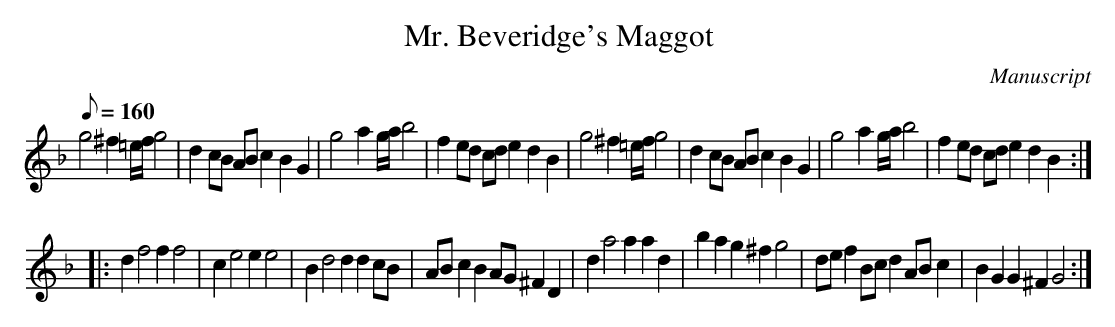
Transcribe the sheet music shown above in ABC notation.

X:1
T: Mr. Beveridge's Maggot
M:3/2s
L:1/8
Q:160
O:Manuscript
K:Dm
g4 ^f2 =e/2f/2 g4| d2 cB AB c2 B2 G2| g4 a2 g/2a/2 b4|f2 ed cd e2 d2 B2| g4 ^f2 =e/2f/2 g4| d2 cB AB c2 B2 G2| g4 a2 g/2a/2 b4|f2 ed cd e2 d2 B2 :|
|: d2 f4 f2 f4| c2 e4 e2 e4| B2 d4 d2 d2 cB|AB c2 B2 AG ^F2 D2| d2 a4 a2 a2 d2| b2 a2 g2 ^f2 g4| de f2 Bc d2 AB c2| B2 G2 G2 ^F2 G4:|
